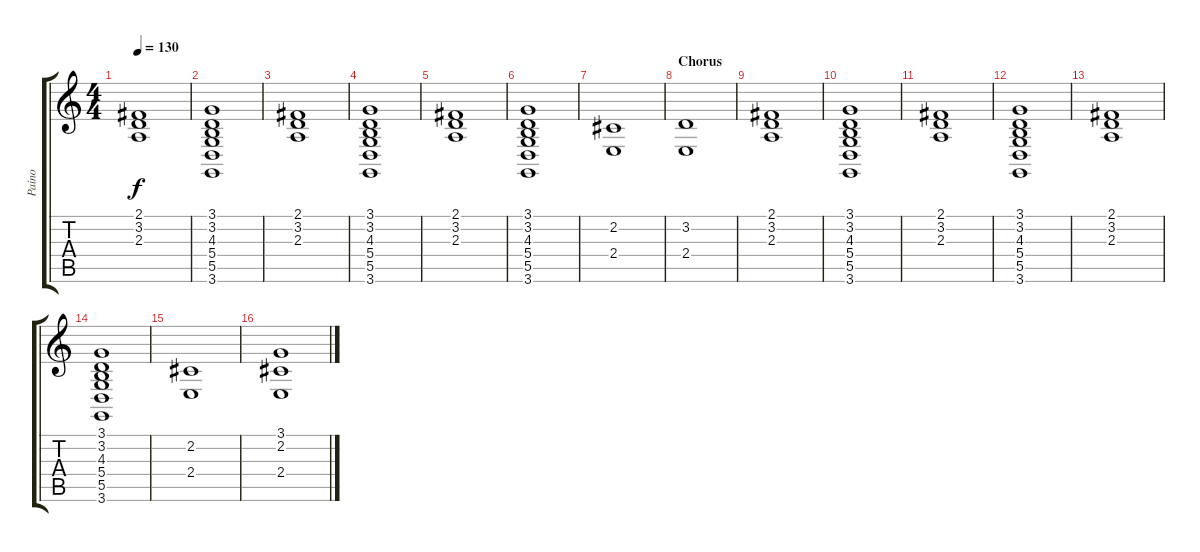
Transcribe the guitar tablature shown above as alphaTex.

\track ("Paino" "Paino") {instrument acousticgrandpiano}
\staff {score tabs}
\tuning (E4 B3 G3 D3 A2 E2) {hide}
\ts (4 4)
\tempo 130
\clef g2
\ks c
(2.1 3.2 2.3).1{dy f} |
(3.1 3.2 4.3 5.4 5.5 3.6).1 |
(2.1 3.2 2.3).1 |
(3.1 3.2 4.3 5.4 5.5 3.6).1 |
(2.1 3.2 2.3).1 |
(3.1 3.2 4.3 5.4 5.5 3.6).1 |
(2.2 2.4).1 |
\section ("" "Chorus")
(3.2 2.4).1 |
(2.1 3.2 2.3).1 |
(3.1 3.2 4.3 5.4 5.5 3.6).1 |
(2.1 3.2 2.3).1 |
(3.1 3.2 4.3 5.4 5.5 3.6).1 |
(2.1 3.2 2.3).1 |
(3.1 3.2 4.3 5.4 5.5 3.6).1 |
(2.2 2.4).1 |
(3.1 2.2 2.4).1
